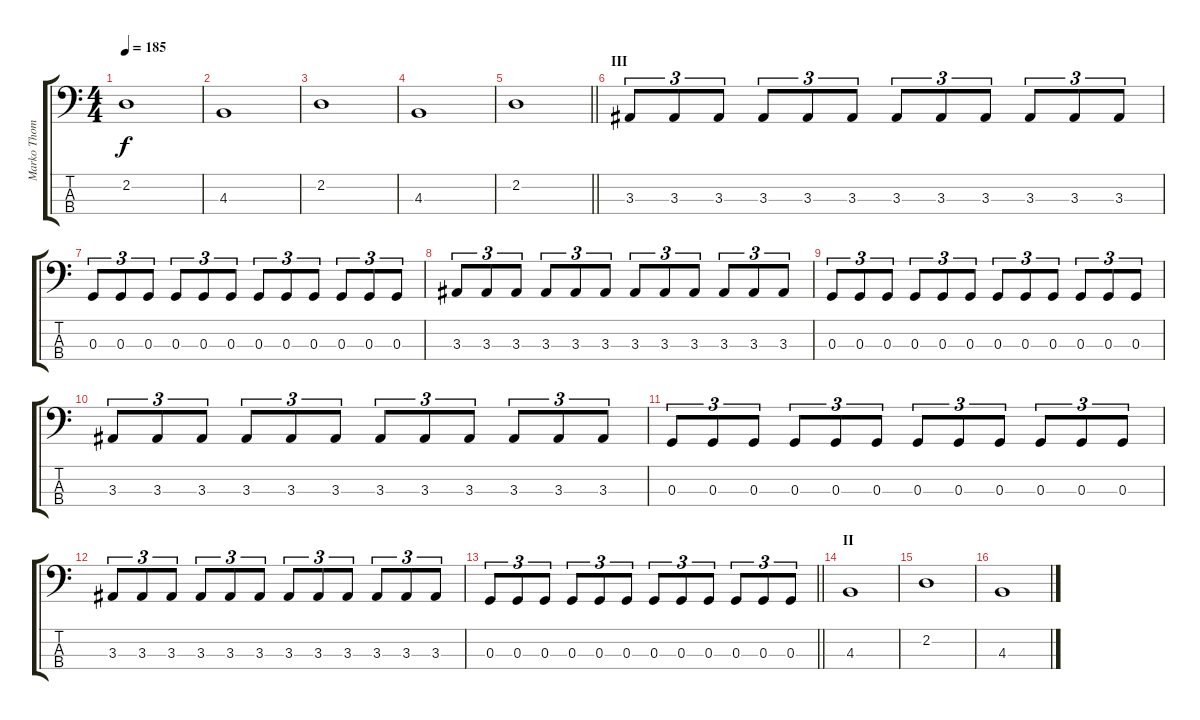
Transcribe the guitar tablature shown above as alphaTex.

\track ("Marko Thomas" "Marko Thom") {instrument electricbassfinger}
\staff {score tabs}
\tuning (F2 C2 G1 D1) {hide}
\ts (4 4)
\tempo 185
\clef f4
\ks c
2.2.1{dy f} |
4.3.1 |
2.2.1 |
4.3.1 |
\barLineRight lightlight
2.2.1 |
\section ("" "III")
3.3.8{tu (3 2)} 3.3.8{tu (3 2)} 3.3.8{tu (3 2)} 3.3.8{tu (3 2)} 3.3.8{tu (3 2)} 3.3.8{tu (3 2)} 3.3.8{tu (3 2)} 3.3.8{tu (3 2)} 3.3.8{tu (3 2)} 3.3.8{tu (3 2)} 3.3.8{tu (3 2)} 3.3.8{tu (3 2)} |
0.3.8{tu (3 2)} 0.3.8{tu (3 2)} 0.3.8{tu (3 2)} 0.3.8{tu (3 2)} 0.3.8{tu (3 2)} 0.3.8{tu (3 2)} 0.3.8{tu (3 2)} 0.3.8{tu (3 2)} 0.3.8{tu (3 2)} 0.3.8{tu (3 2)} 0.3.8{tu (3 2)} 0.3.8{tu (3 2)} |
3.3.8{tu (3 2)} 3.3.8{tu (3 2)} 3.3.8{tu (3 2)} 3.3.8{tu (3 2)} 3.3.8{tu (3 2)} 3.3.8{tu (3 2)} 3.3.8{tu (3 2)} 3.3.8{tu (3 2)} 3.3.8{tu (3 2)} 3.3.8{tu (3 2)} 3.3.8{tu (3 2)} 3.3.8{tu (3 2)} |
0.3.8{tu (3 2)} 0.3.8{tu (3 2)} 0.3.8{tu (3 2)} 0.3.8{tu (3 2)} 0.3.8{tu (3 2)} 0.3.8{tu (3 2)} 0.3.8{tu (3 2)} 0.3.8{tu (3 2)} 0.3.8{tu (3 2)} 0.3.8{tu (3 2)} 0.3.8{tu (3 2)} 0.3.8{tu (3 2)} |
3.3.8{tu (3 2)} 3.3.8{tu (3 2)} 3.3.8{tu (3 2)} 3.3.8{tu (3 2)} 3.3.8{tu (3 2)} 3.3.8{tu (3 2)} 3.3.8{tu (3 2)} 3.3.8{tu (3 2)} 3.3.8{tu (3 2)} 3.3.8{tu (3 2)} 3.3.8{tu (3 2)} 3.3.8{tu (3 2)} |
0.3.8{tu (3 2)} 0.3.8{tu (3 2)} 0.3.8{tu (3 2)} 0.3.8{tu (3 2)} 0.3.8{tu (3 2)} 0.3.8{tu (3 2)} 0.3.8{tu (3 2)} 0.3.8{tu (3 2)} 0.3.8{tu (3 2)} 0.3.8{tu (3 2)} 0.3.8{tu (3 2)} 0.3.8{tu (3 2)} |
3.3.8{tu (3 2)} 3.3.8{tu (3 2)} 3.3.8{tu (3 2)} 3.3.8{tu (3 2)} 3.3.8{tu (3 2)} 3.3.8{tu (3 2)} 3.3.8{tu (3 2)} 3.3.8{tu (3 2)} 3.3.8{tu (3 2)} 3.3.8{tu (3 2)} 3.3.8{tu (3 2)} 3.3.8{tu (3 2)} |
\barLineRight lightlight
0.3.8{tu (3 2)} 0.3.8{tu (3 2)} 0.3.8{tu (3 2)} 0.3.8{tu (3 2)} 0.3.8{tu (3 2)} 0.3.8{tu (3 2)} 0.3.8{tu (3 2)} 0.3.8{tu (3 2)} 0.3.8{tu (3 2)} 0.3.8{tu (3 2)} 0.3.8{tu (3 2)} 0.3.8{tu (3 2)} |
\section ("" "II")
4.3.1 |
2.2.1 |
4.3.1
